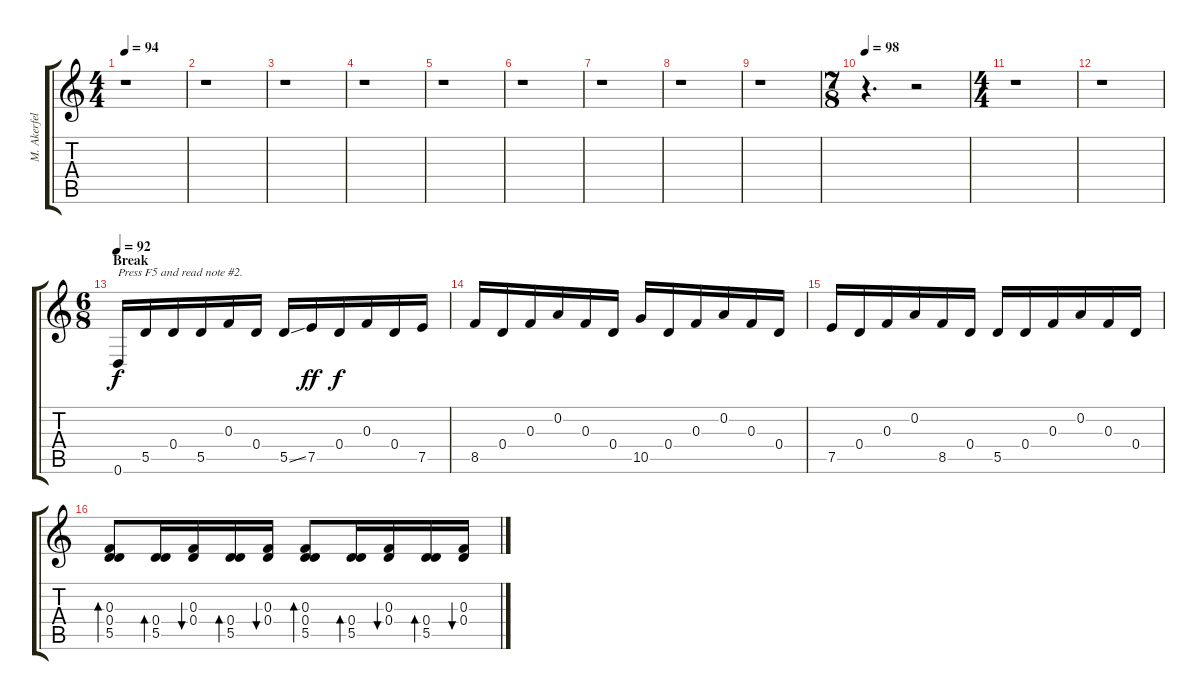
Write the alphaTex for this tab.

\track ("M. Akerfeldt (Acoustic)" "M. Akerfel") {instrument acousticguitarsteel}
\staff {score tabs}
\tuning (E4 A3 F3 D3 A2 D2) {hide}
\ts (4 4)
\tempo 94
\clef g2
\ks c
r.1{dy f} |
r.1 |
r.1 |
r.1 |
r.1 |
r.1 |
r.1 |
r.1 |
r.1 |
\ts (7 8)
\tempo 98
r.4{d} r.2 |
\ts (4 4)
r.1 |
r.1 |
\ts (6 8)
\section ("" "Break")
\tempo 92
0.6.16{txt "Press F5 and read note #2."} 5.5.16 0.4.16 5.5.16 0.3.16 0.4.16 5.5{ss}.16 7.5.16{dy ff} 0.4.16{dy f} 0.3.16 0.4.16 7.5.16 |
8.5.16 0.4.16 0.3.16 0.2.16 0.3.16 0.4.16 10.5.16 0.4.16 0.3.16 0.2.16 0.3.16 0.4.16 |
7.5.16 0.4.16 0.3.16 0.2.16 8.5.16 0.4.16 5.5.16 0.4.16 0.3.16 0.2.16 0.3.16 0.4.16 |
(0.3 0.4 5.5).8{bd 60} (0.4 5.5).16{bd 60} (0.3 0.4).16{bu 60} (0.4 5.5).16{bd 60} (0.3 0.4).16{bu 60} (0.3 0.4 5.5).8{bd 60} (0.4 5.5).16{bd 60} (0.3 0.4).16{bu 60} (0.4 5.5).16{bd 60} (0.3 0.4).16{bu 60}
